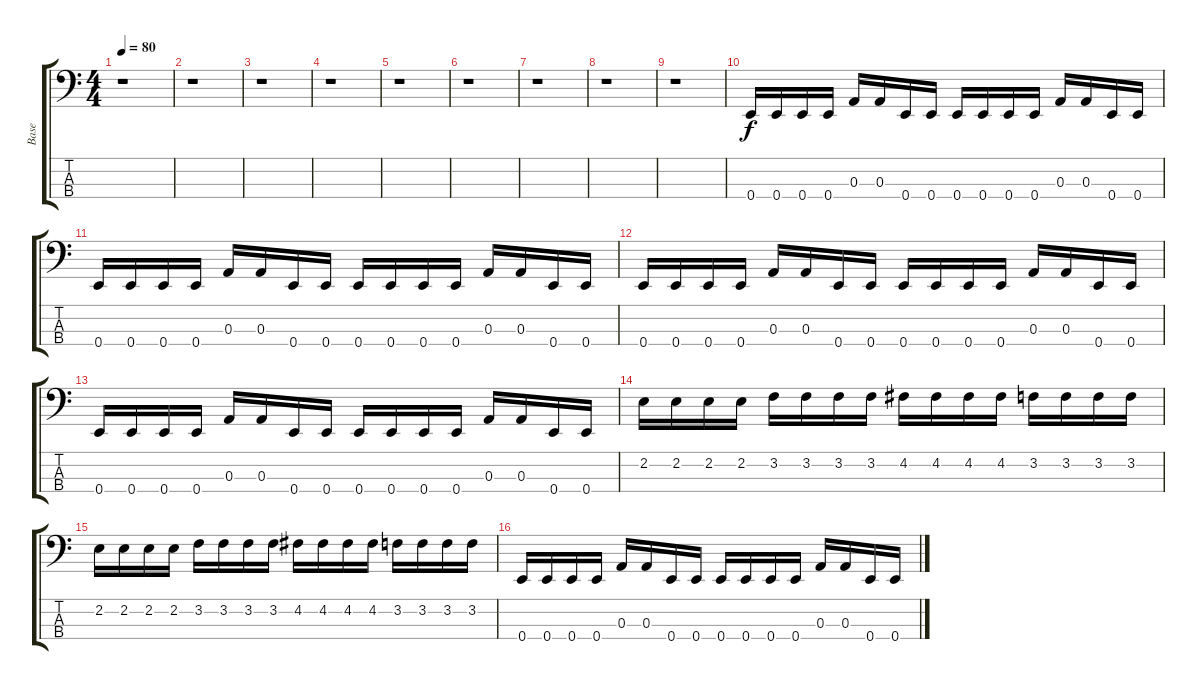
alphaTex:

\track ("Base" "Base") {instrument electricbasspick}
\staff {score tabs}
\tuning (G2 D2 A1 E1) {hide}
\ts (4 4)
\tempo 80
\clef f4
\ks c
r.1{dy f} |
r.1 |
r.1 |
r.1 |
r.1 |
r.1 |
r.1 |
r.1 |
r.1 |
0.4.16 0.4.16 0.4.16 0.4.16 0.3.16 0.3.16 0.4.16 0.4.16 0.4.16 0.4.16 0.4.16 0.4.16 0.3.16 0.3.16 0.4.16 0.4.16 |
0.4.16 0.4.16 0.4.16 0.4.16 0.3.16 0.3.16 0.4.16 0.4.16 0.4.16 0.4.16 0.4.16 0.4.16 0.3.16 0.3.16 0.4.16 0.4.16 |
0.4.16 0.4.16 0.4.16 0.4.16 0.3.16 0.3.16 0.4.16 0.4.16 0.4.16 0.4.16 0.4.16 0.4.16 0.3.16 0.3.16 0.4.16 0.4.16 |
0.4.16 0.4.16 0.4.16 0.4.16 0.3.16 0.3.16 0.4.16 0.4.16 0.4.16 0.4.16 0.4.16 0.4.16 0.3.16 0.3.16 0.4.16 0.4.16 |
2.2.16 2.2.16 2.2.16 2.2.16 3.2.16 3.2.16 3.2.16 3.2.16 4.2.16 4.2.16 4.2.16 4.2.16 3.2.16 3.2.16 3.2.16 3.2.16 |
2.2.16 2.2.16 2.2.16 2.2.16 3.2.16 3.2.16 3.2.16 3.2.16 4.2.16 4.2.16 4.2.16 4.2.16 3.2.16 3.2.16 3.2.16 3.2.16 |
0.4.16 0.4.16 0.4.16 0.4.16 0.3.16 0.3.16 0.4.16 0.4.16 0.4.16 0.4.16 0.4.16 0.4.16 0.3.16 0.3.16 0.4.16 0.4.16
